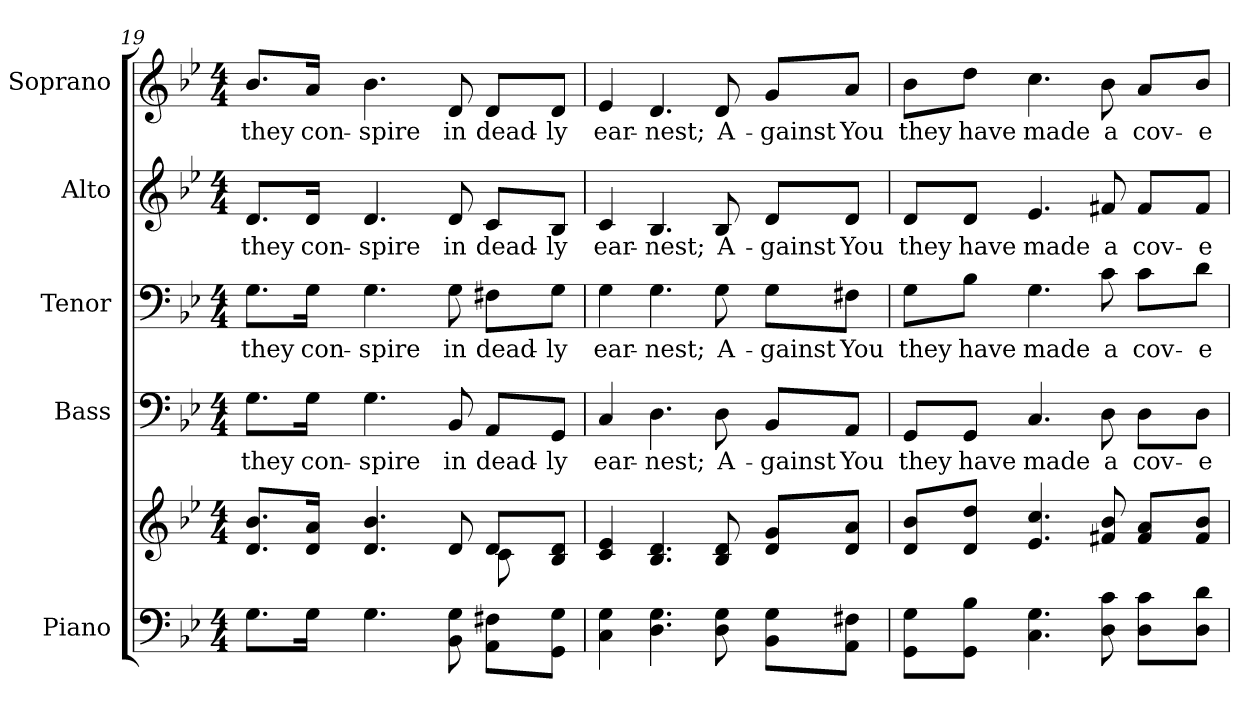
**kern	**kern	**kern	**text	**kern	**text	**kern	**text	**kern	**text
*part5	*part5	*part4	*part4	*part3	*part3	*part2	*part2	*part1	*part1
*staff6	*staff5	*staff4	*staff4	*staff3	*staff3	*staff2	*staff2	*staff1	*staff1
*I"Piano	*	*I"Bass	*	*I"Tenor	*	*I"Alto	*	*I"Soprano	*
*I'Pno.	*	*I'B.	*	*I'T.	*	*I'A.	*	*I'S.	*
*clefF4	*clefG2	*clefF4	*	*clefF4	*	*clefG2	*	*clefG2	*
*k[b-e-]	*k[b-e-]	*k[b-e-]	*	*k[b-e-]	*	*k[b-e-]	*	*k[b-e-]	*
*B-:	*B-:	*B-:	*	*B-:	*	*B-:	*	*B-:	*
*M4/4	*M4/4	*M4/4	*	*M4/4	*	*M4/4	*	*M4/4	*
=19	=19	=19	=19	=19	=19	=19	=19	=19	=19
*	*^	*	*	*	*	*	*	*	*
!	!	!	!	!LO:LY:b:color=#000000	!	!	!	!	!	!
!	!	!	!	!	!	!LO:LY:b:color=#000000	!	!	!	!
!	!	!	!	!	!	!	!	!LO:LY:b:color=#000000	!	!
!	!	!	!	!	!	!	!	!	!	!LO:LY:b:color=#000000
8.Gi\L	8.di/ 8.b-i/L	2ryy	8.Gi\L	they	8.Gi\L	they	8.di/L	they	8.b-i/L	they
!	!	!	!	!LO:LY:b:color=#000000	!	!	!	!	!	!
!	!	!	!	!	!	!LO:LY:b:color=#000000	!	!	!	!
!	!	!	!	!	!	!	!	!LO:LY:b:color=#000000	!	!
!	!	!	!	!	!	!	!	!	!	!LO:LY:b:color=#000000
16Gi\Jk	16di/ 16ai/Jk	.	16Gi\Jk	con-	16Gi\Jk	con-	16di/Jk	con-	16ai/Jk	con-
!	!	!	!	!LO:LY:b:color=#000000	!	!	!	!	!	!
!	!	!	!	!	!	!LO:LY:b:color=#000000	!	!	!	!
!	!	!	!	!	!	!	!	!LO:LY:b:color=#000000	!	!
!	!	!	!	!	!	!	!	!	!	!LO:LY:b:color=#000000
4.Gi\	4.di/ 4.b-i	.	4.Gi\	-spire	4.Gi\	-spire	4.di/	-spire	4.b-i\	-spire
.	.	4ryy	.	.	.	.	.	.	.	.
!	!	!	!	!LO:LY:b:color=#000000	!	!	!	!	!	!
!	!	!	!	!	!	!LO:LY:b:color=#000000	!	!	!	!
!	!	!	!	!	!	!	!	!LO:LY:b:color=#000000	!	!
!	!	!	!	!	!	!	!	!	!	!LO:LY:b:color=#000000
8BB-i\ 8Gi	8di/	.	8BB-i/	in	8Gi\	in	8di/	in	8di/	in
!	!	!	!	!LO:LY:b:color=#000000	!	!	!	!	!	!
!	!	!	!	!	!	!LO:LY:b:color=#000000	!	!	!	!
!	!	!	!	!	!	!	!	!LO:LY:b:color=#000000	!	!
!	!	!	!	!	!	!	!	!	!	!LO:LY:b:color=#000000
8AAi\ 8F#Xi\L	8di/L	8ci\	8AAi/L	dead-	8F#Xi\L	dead-	8ci/L	dead-	8di/L	dead-
!	!	!	!	!LO:LY:b:color=#000000	!	!	!	!	!	!
!	!	!	!	!	!	!LO:LY:b:color=#000000	!	!	!	!
!	!	!	!	!	!	!	!	!LO:LY:b:color=#000000	!	!
!	!	!	!	!	!	!	!	!	!	!LO:LY:b:color=#000000
8GGi\ 8Gi\J	8B-i/ 8di/J	8ryy	8GGi/J	-ly	8Gi\J	-ly	8B-i/J	-ly	8di/J	-ly
*	*v	*v	*	*	*	*	*	*	*	*
=20	=20	=20	=20	=20	=20	=20	=20	=20	=20
*	*^	*	*	*	*	*	*	*	*
!	!	!	!	!LO:LY:b:color=#000000	!	!	!	!	!	!
*	*v	*v	*	*	*	*	*	*	*	*
*	*^	*	*	*	*	*	*	*	*
!	!	!	!	!	!	!LO:LY:b:color=#000000	!	!	!	!
*	*v	*v	*	*	*	*	*	*	*	*
*	*^	*	*	*	*	*	*	*	*
!	!	!	!	!	!	!	!	!LO:LY:b:color=#000000	!	!
*	*v	*v	*	*	*	*	*	*	*	*
*	*^	*	*	*	*	*	*	*	*
!	!	!	!	!	!	!	!	!	!	!LO:LY:b:color=#000000
*	*v	*v	*	*	*	*	*	*	*	*
4Ci\ 4Gi	4ci/ 4e-i	4Ci/	ear-	4Gi\	ear-	4ci/	ear-	4e-i/	ear-
!	!	!	!LO:LY:b:color=#000000	!	!	!	!	!	!
!	!	!	!	!	!LO:LY:b:color=#000000	!	!	!	!
!	!	!	!	!	!	!	!LO:LY:b:color=#000000	!	!
!	!	!	!	!	!	!	!	!	!LO:LY:b:color=#000000
4.Di\ 4.Gi	4.B-i/ 4.di	4.Di\	-nest;	4.Gi\	-nest;	4.B-i/	-nest;	4.di/	-nest;
!	!	!	!LO:LY:b:color=#000000	!	!	!	!	!	!
!	!	!	!	!	!LO:LY:b:color=#000000	!	!	!	!
!	!	!	!	!	!	!	!LO:LY:b:color=#000000	!	!
!	!	!	!	!	!	!	!	!	!LO:LY:b:color=#000000
8Di\ 8Gi	8B-i/ 8di	8Di\	A-	8Gi\	A-	8B-i/	A-	8di/	A-
!	!	!	!LO:LY:b:color=#000000	!	!	!	!	!	!
!	!	!	!	!	!LO:LY:b:color=#000000	!	!	!	!
!	!	!	!	!	!	!	!LO:LY:b:color=#000000	!	!
!	!	!	!	!	!	!	!	!	!LO:LY:b:color=#000000
8BB-i\ 8Gi\L	8di/ 8gi/L	8BB-i/L	-gainst	8Gi\L	-gainst	8di/L	-gainst	8gi/L	-gainst
!	!	!	!LO:LY:b:color=#000000	!	!	!	!	!	!
!	!	!	!	!	!LO:LY:b:color=#000000	!	!	!	!
!	!	!	!	!	!	!	!LO:LY:b:color=#000000	!	!
!	!	!	!	!	!	!	!	!	!LO:LY:b:color=#000000
8AAi\ 8F#Xi\J	8di/ 8ai/J	8AAi/J	You	8F#Xi\J	You	8di/J	You	8ai/J	You
!!LO:PB:g=z
=21	=21	=21	=21	=21	=21	=21	=21	=21	=21
!	!	!	!LO:LY:b:color=#000000	!	!	!	!	!	!
!	!	!	!	!	!LO:LY:b:color=#000000	!	!	!	!
!	!	!	!	!	!	!	!LO:LY:b:color=#000000	!	!
!	!	!	!	!	!	!	!	!	!LO:LY:b:color=#000000
8GGi\ 8Gi\L	8di/ 8b-i/L	8GGi/L	they	8Gi\L	they	8di/L	they	8b-i\L	they
!	!	!	!LO:LY:b:color=#000000	!	!	!	!	!	!
!	!	!	!	!	!LO:LY:b:color=#000000	!	!	!	!
!	!	!	!	!	!	!	!LO:LY:b:color=#000000	!	!
!	!	!	!	!	!	!	!	!	!LO:LY:b:color=#000000
8GGi\ 8B-i\J	8di/ 8ddi/J	8GGi/J	have	8B-i\J	have	8di/J	have	8ddi\J	have
!	!	!	!LO:LY:b:color=#000000	!	!	!	!	!	!
!	!	!	!	!	!LO:LY:b:color=#000000	!	!	!	!
!	!	!	!	!	!	!	!LO:LY:b:color=#000000	!	!
!	!	!	!	!	!	!	!	!	!LO:LY:b:color=#000000
4.Ci\ 4.Gi	4.e-i/ 4.cci	4.Ci/	made	4.Gi\	made	4.e-i/	made	4.cci\	made
!	!	!	!LO:LY:b:color=#000000	!	!	!	!	!	!
!	!	!	!	!	!LO:LY:b:color=#000000	!	!	!	!
!	!	!	!	!	!	!	!LO:LY:b:color=#000000	!	!
!	!	!	!	!	!	!	!	!	!LO:LY:b:color=#000000
8Di\ 8ci	8f#Xi/ 8b-i	8Di\	a	8ci\	a	8f#Xi/	a	8b-i\	a
!	!	!	!LO:LY:b:color=#000000	!	!	!	!	!	!
!	!	!	!	!	!LO:LY:b:color=#000000	!	!	!	!
!	!	!	!	!	!	!	!LO:LY:b:color=#000000	!	!
!	!	!	!	!	!	!	!	!	!LO:LY:b:color=#000000
8Di\ 8ci\L	8f#i/ 8ai/L	8Di\L	cov-	8ci\L	cov-	8f#i/L	cov-	8ai/L	cov-
!	!	!	!LO:LY:b:color=#000000	!	!	!	!	!	!
!	!	!	!	!	!LO:LY:b:color=#000000	!	!	!	!
!	!	!	!	!	!	!	!LO:LY:b:color=#000000	!	!
!	!	!	!	!	!	!	!	!	!LO:LY:b:color=#000000
8Di\ 8di\J	8f#i/ 8b-i/J	8Di\J	-e-	8di\J	-e-	8f#i/J	-e-	8b-i/J	-e-
=	=	=	=	=	=	=	=	=	=
*-	*-	*-	*-	*-	*-	*-	*-	*-	*-
